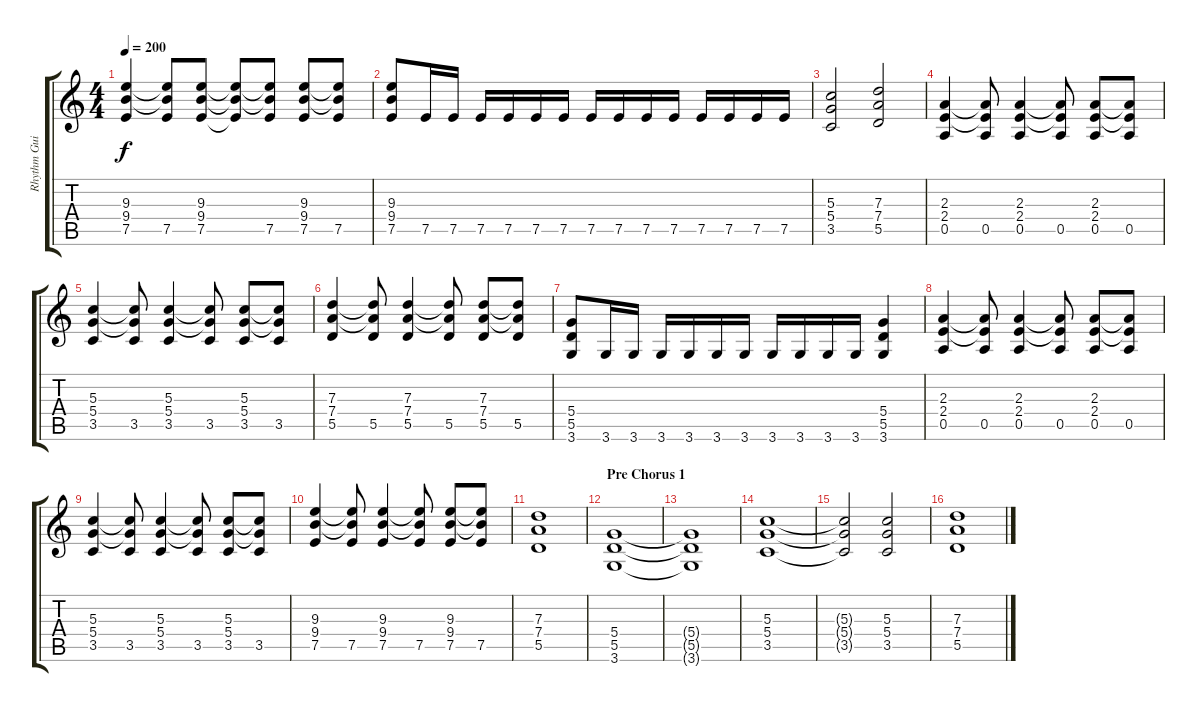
\track ("Rhythm Guitar 1" "Rhythm Gui") {instrument distortionguitar}
\staff {score tabs}
\tuning (E4 B3 G3 D3 A2 E2) {hide}
\ts (4 4)
\tempo 200
\clef g2
\ks c
(9.3 9.4 7.5).4{dy f} (9.3{t} 9.4{t} 7.5).8 (9.3 9.4 7.5).8 (9.3{t} 9.4{t} 7.5{t}).8 (9.3{t} 9.4{t} 7.5).8 (9.3 9.4 7.5).8 (9.3{t} 9.4{t} 7.5).8 |
(9.3 9.4 7.5).8 7.5.16 7.5.16 7.5.16 7.5.16 7.5.16 7.5.16 7.5.16 7.5.16 7.5.16 7.5.16 7.5.16 7.5.16 7.5.16 7.5.16 |
(5.3 5.4 3.5).2 (7.3 7.4 5.5).2 |
(2.3 2.4 0.5).4 (2.3{t} 2.4{t} 0.5).8 (2.3 2.4 0.5).4 (2.3{t} 2.4{t} 0.5).8 (2.3 2.4 0.5).8 (2.3{t} 2.4{t} 0.5).8 |
(5.3 5.4 3.5).4 (5.3{t} 5.4{t} 3.5).8 (5.3 5.4 3.5).4 (5.3{t} 5.4{t} 3.5).8 (5.3 5.4 3.5).8 (5.3{t} 5.4{t} 3.5).8 |
(7.3 7.4 5.5).4 (7.3{t} 7.4{t} 5.5).8 (7.3 7.4 5.5).4 (7.3{t} 7.4{t} 5.5).8 (7.3 7.4 5.5).8 (7.3{t} 7.4{t} 5.5).8 |
(5.4 5.5 3.6).8 3.6.16 3.6.16 3.6.16 3.6.16 3.6.16 3.6.16 3.6.16 3.6.16 3.6.16 3.6.16 (5.4 5.5 3.6).4 |
(2.3 2.4 0.5).4 (2.3{t} 2.4{t} 0.5).8 (2.3 2.4 0.5).4 (2.3{t} 2.4{t} 0.5).8 (2.3 2.4 0.5).8 (2.3{t} 2.4{t} 0.5).8 |
(5.3 5.4 3.5).4 (5.3{t} 5.4{t} 3.5).8 (5.3 5.4 3.5).4 (5.3{t} 5.4{t} 3.5).8 (5.3 5.4 3.5).8 (5.3{t} 5.4{t} 3.5).8 |
(9.3 9.4 7.5).4 (9.3{t} 9.4{t} 7.5).8 (9.3 9.4 7.5).4 (9.3{t} 9.4{t} 7.5).8 (9.3 9.4 7.5).8 (9.3{t} 9.4{t} 7.5).8 |
(7.3 7.4 5.5).1 |
\section ("" "Pre Chorus 1")
(5.4 5.5 3.6).1 |
(5.4{t} 5.5{t} 3.6{t}).1 |
(5.3 5.4 3.5).1 |
(5.3{t} 5.4{t} 3.5{t}).2 (5.3 5.4 3.5).2 |
(7.3 7.4 5.5).1
